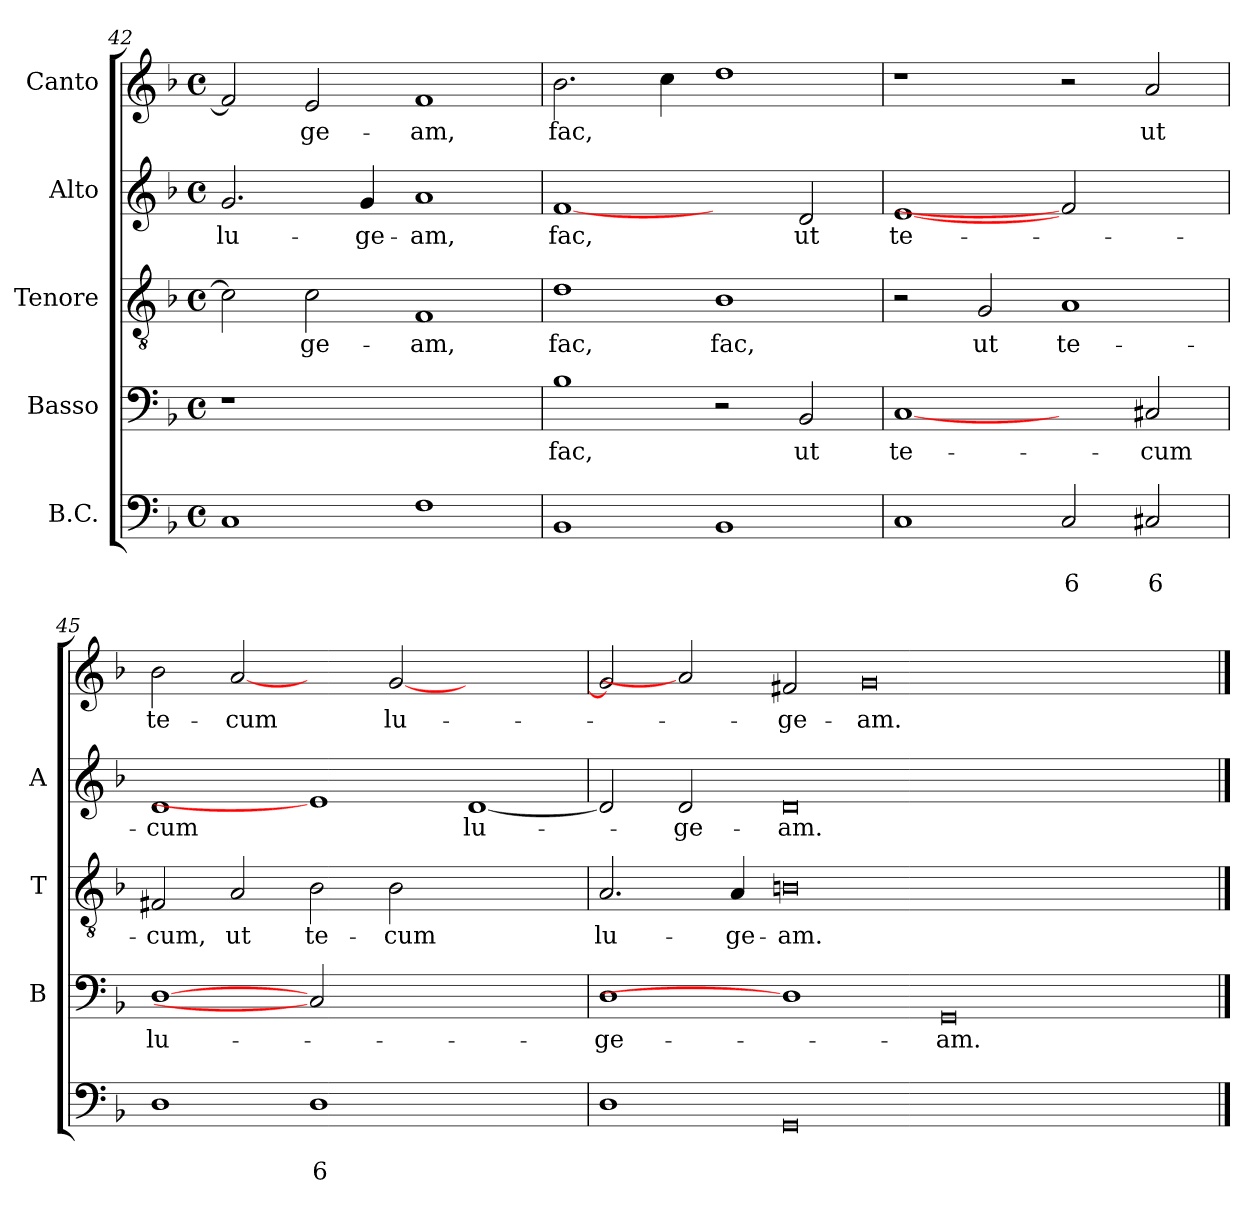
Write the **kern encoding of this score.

**kern	**text	**text	**kern	**text	**kern	**text	**kern	**text	**kern	**text
*part5	*part5	*part5	*part4	*part4	*part3	*part3	*part2	*part2	*part1	*part1
*staff5	*staff5	*staff5	*staff4	*staff4	*staff3	*staff3	*staff2	*staff2	*staff1	*staff1
*I"B.C.	*	*	*I"Basso	*	*I"Tenore	*	*I"Alto	*	*I"Canto	*
*	*	*	*I'B	*	*I'T	*	*I'A	*	*	*
*clefF4	*	*	*clefF4	*	*clefGv2	*	*clefG2	*	*clefG2	*
*k[b-]	*	*	*k[b-]	*	*k[b-]	*	*k[b-]	*	*k[b-]	*
*F:	*	*	*F:	*	*F:	*	*F:	*	*F:	*
*M4/4	*	*	*M4/4	*	*M4/4	*	*M4/4	*	*M4/4	*
*met(c)	*	*	*met(c)	*	*met(c)	*	*met(c)	*	*met(c)	*
=42	=42	=42	=42	=42	=42	=42	=42	=42	=42	=42
!	!	!	!	!	!	!	!	!LO:LY:b	!	!
1C	.	.	1r	.	2c\]	.	2.g/	lu-	2f/]	.
!	!	!	!	!	!	!LO:LY:b	!	!	!	!LO:LY:b
.	.	.	.	.	2c\	-ge-	.	.	2e/	-ge-
!	!	!	!	!	!	!	!	!LO:LY:b	!	!
.	.	.	.	.	.	.	4g/	-ge-	.	.
!	!	!	!	!	!	!LO:LY:b	!	!LO:LY:b	!	!LO:LY:b
1F	.	.	1ryy	.	1F	-am,	1a	-am,	1f	-am,
=43	=43	=43	=43	=43	=43	=43	=43	=43	=43	=43
!	!	!	!	!LO:LY:b	!	!LO:LY:b	!	!LO:LY:b	!	!LO:LY:b
1BB-	.	.	1B-	fac,	1d	fac,	[1f	fac,	2.b-\	fac,
.	.	.	.	.	.	.	.	.	4cc\	.
!	!	!	!	!	!	!LO:LY:b	!	!	!	!
1BB-	.	.	2r	.	1B-	fac,	2ryy	.	1dd	.
!	!	!	!	!LO:LY:b	!	!	!	!LO:LY:b	!	!
.	.	.	2BB-/	ut	.	.	2d/	ut	.	.
=44	=44	=44	=44	=44	=44	=44	=44	=44	=44	=44
!	!	!	!	!LO:LY:b	!	!	!	!LO:LY:b	!	!
1C	.	.	[1C	te-	2r	.	[1e	te-	1r	.
!	!	!	!	!	!	!LO:LY:b	!	!	!	!
.	.	.	.	.	2G/	ut	.	.	.	.
!	!	!LO:LY:b	!	!	!	!LO:LY:b	!	!	!	!
2C/	.	6	2ryy	.	1A	te-	2f]	.	2r	.
!	!	!LO:LY:b	!	!LO:LY:b	!	!	!	!	!	!LO:LY:b
2C#X/	.	6	2C#X/	-cum	.	.	2ryy	.	2a/	ut
=45	=45	=45	=45	=45	=45	=45	=45	=45	=45	=45
!	!	!	!	!LO:LY:b	!	!LO:LY:b	!	!LO:LY:b	!	!LO:LY:b
1D	.	.	[1D	lu-	2F#X/	-cum,	1d	-cum	2b-\	te-
!	!	!	!	!	!	!LO:LY:b	!	!	!	!LO:LY:b
.	.	.	.	.	2A/	ut	.	.	[2a	-cum
!	!	!LO:LY:b	!	!	!	!LO:LY:b	!	!	!	!
1D	.	6	2C]	.	2B-\	te-	1e]	.	2ryy	.
!	!	!	!	!	!	!LO:LY:b	!	!	!	!LO:LY:b
.	.	.	1.ryy	.	2B-\	-cum	.	.	[2g/	lu-
!	!	!	!	!	!	!	!	!LO:LY:b	!	!
1ryy	.	.	.	.	1ryy	.	[1d	lu-	1ryy	.
=46	=46	=46	=46	=46	=46	=46	=46	=46	=46	=46
!	!	!	!	!LO:LY:b	!	!LO:LY:b	!	!	!	!
1D	.	.	1D	-ge-	2.A/	lu-	2d/]	.	2g/]	.
!	!	!	!	!	!	!	!	!LO:LY:b	!	!
.	.	.	.	.	.	.	2d/	-ge-	2a]	.
!	!	!	!	!	!	!LO:LY:b	!	!	!	!
.	.	.	.	.	4A/	-ge-	.	.	.	.
!	!	!	!	!	!	!LO:LY:b	!	!LO:LY:b	!	!LO:LY:b
0GG	.	.	1D]	.	0Bn	-am.	0d	-am.	2f#X/	-ge-
!	!	!	!	!	!	!	!	!	!	!LO:LY:b
.	.	.	.	.	.	.	.	.	0g	-am.
!	!	!	!	!LO:LY:b	!	!	!	!	!	!
.	.	.	0GG	-am.	.	.	.	.	.	.
1ryy	.	.	.	.	1ryy	.	1ryy	.	.	.
.	.	.	.	.	.	.	.	.	2ryy	.
==	==	==	==	==	==	==	==	==	==	==
*-	*-	*-	*-	*-	*-	*-	*-	*-	*-	*-
